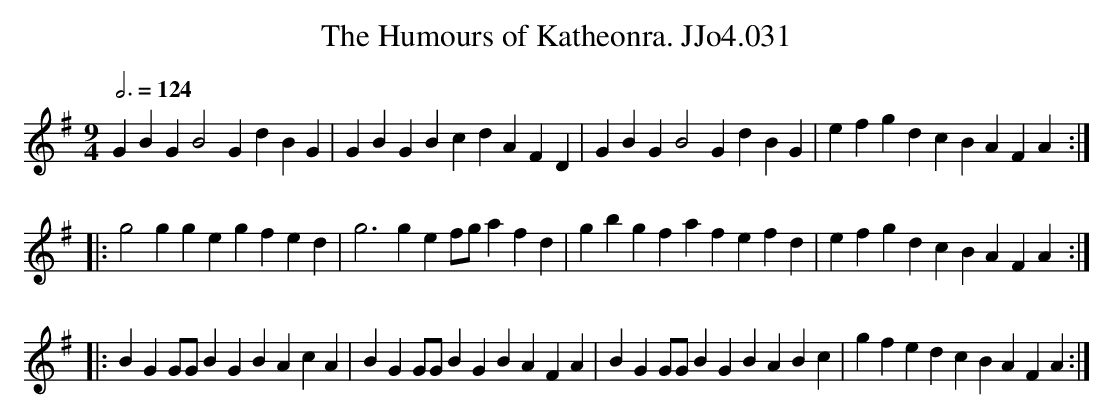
X:1
T:Humours of Katheonra. JJo4.031, The
M:9/4
L:1/4
Q:3/4=124
K:G
GBGB2GdBG|GBGBcdAFD|GBGB2GdBG|efgdcBAFA:|
|:g2ggegfed|g3gef/g/afd|gbgfafefd|efgdcBAFA:|
|:BGG/G/BGBAcA|BGG/G/BGBAFA|BGG/G/BGBABc|gfedcBAFA:|
